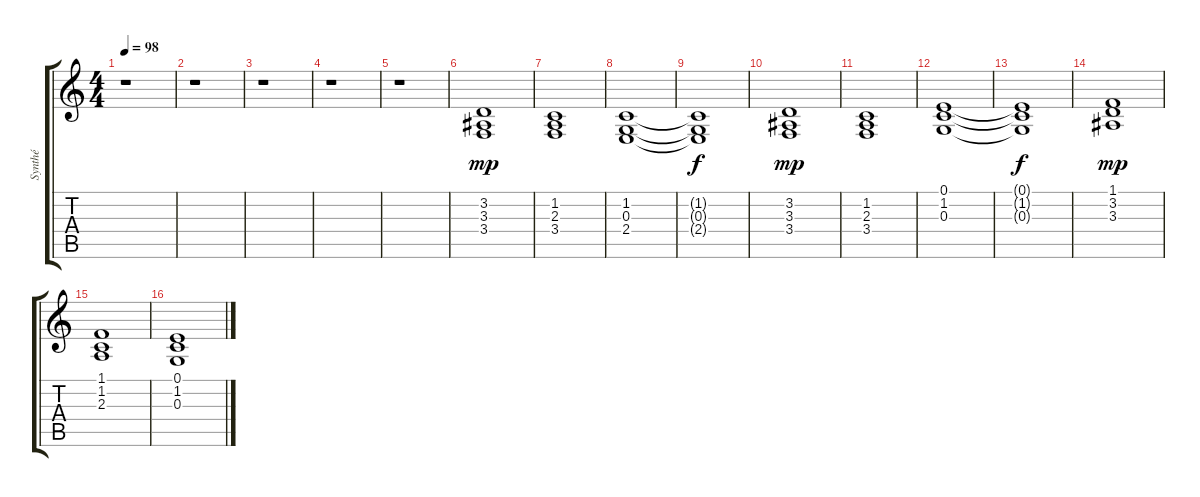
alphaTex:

\track ("Synthé" "Synthé") {instrument synthstrings1}
\staff {score tabs}
\tuning (E4 B3 G3 D3 A2 E2) {hide}
\ts (4 4)
\tempo 98
\clef g2
\ks c
r.1{dy f} |
r.1 |
r.1 |
r.1 |
r.1 |
(3.2 3.3 3.4).1{dy mp} |
(1.2 2.3 3.4).1{volume 14} |
(1.2 0.3 2.4).1 |
(1.2{t} 0.3{t} 2.4{t}).1{dy f} |
(3.2 3.3 3.4).1{dy mp} |
(1.2 2.3 3.4).1 |
(0.1 1.2 0.3).1 |
(0.1{t} 1.2{t} 0.3{t}).1{dy f} |
(1.1 3.2 3.3).1{dy mp} |
(1.1 1.2 2.3).1 |
(0.1 1.2 0.3).1
